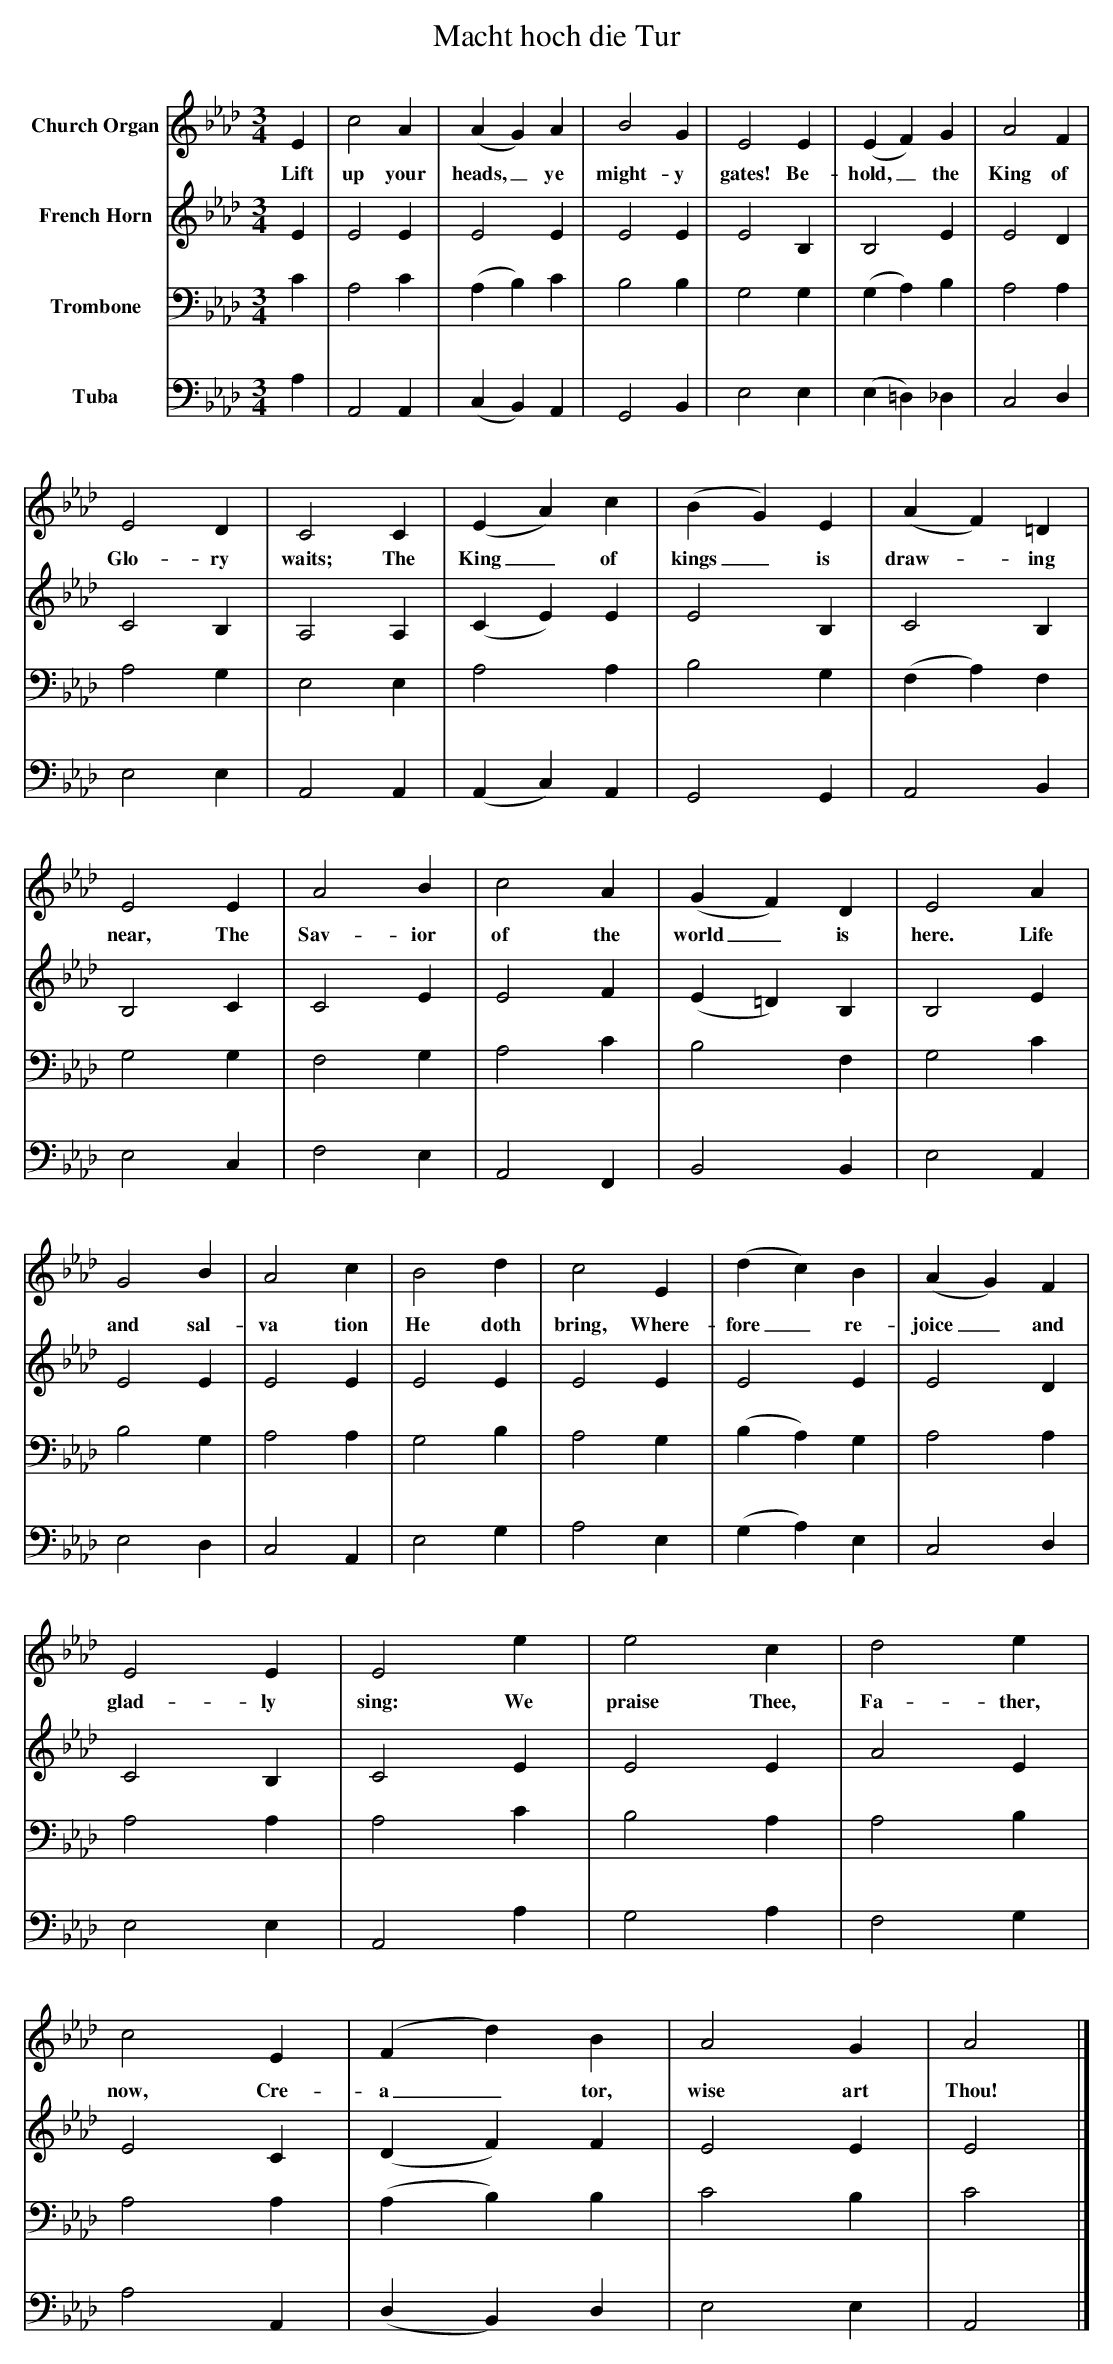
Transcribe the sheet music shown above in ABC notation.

X:1
T: Macht hoch die Tur
L: 1/4
M: 3/4
V: P1 name="Church Organ"
V: P2 name="French Horn"
V: P3 name="Trombone"
V: P4 name="Tuba"
K: Ab
[V: P1]  E | c2 A | (A G) A | B2 G | E2 E | (E F) G | A2 F | E2 D | C2 C | (E A) c | (B G) E | (A F) =D | E2 E | A2 B | c2 A | (G F) D | E2 A | G2 B | A2 c | B2 d | c2 E | (d c) B | (A G) F | E2 E | E2 e | e2 c | d2 e | c2 E | (F d) B | A2 G | A2|]
w: Lift up your heads,_ ye might- y gates! Be- hold,_ the King of Glo- ry waits; The King_ of kings_ is draw-_ ing near, The Sav- ior of the world_ is here. Life and sal- va tion He doth bring, Where- fore_ re- joice_ and glad- ly sing: We praise Thee, Fa- ther, now, Cre- a_ tor, wise art Thou!
[V: P2]  E | E2 E | E2 E | E2 E | E2 B, | B,2 E | E2 D | C2 B, | A,2 A, | (C E) E | E2 B, | C2 B, | B,2 C | C2 E | E2 F | (E =D) B, | B,2 E | E2 E | E2 E | E2 E | E2 E | E2 E | E2 D | C2 B, | C2 E | E2 E | A2 E | E2 C | (D F) F | E2 E | E2|]
[V: P3]  C | A,2 C | (A, B,) C | B,2 B, | G,2 G, | (G, A,) B, | A,2 A, | A,2 G, | E,2 E, | A,2 A, | B,2 G, | (F, A,) F, | G,2 G, | F,2 G, | A,2 C | B,2 F, | G,2 C | B,2 G, | A,2 A, | G,2 B, | A,2 G, | (B, A,) G, | A,2 A, | A,2 A, | A,2 C | B,2 A, | A,2 B, | A,2 A, | (A, B,) B, | C2 B, | C2|]
[V: P4]  A, | A,,2 A,, | (C, B,,) A,, | G,,2 B,, | E,2 E, | (E, =D,) _D, | C,2 D, | E,2 E, | A,,2 A,, | (A,, C,) A,, | G,,2 G,, | A,,2 B,, | E,2 C, | F,2 E, | A,,2 F,, | B,,2 B,, | E,2 A,, | E,2 D, | C,2 A,, | E,2 G, | A,2 E, | (G, A,) E, | C,2 D, | E,2 E, | A,,2 A, | G,2 A, | F,2 G, | A,2 A,, | (D, B,,) D, | E,2 E, | A,,2|]
